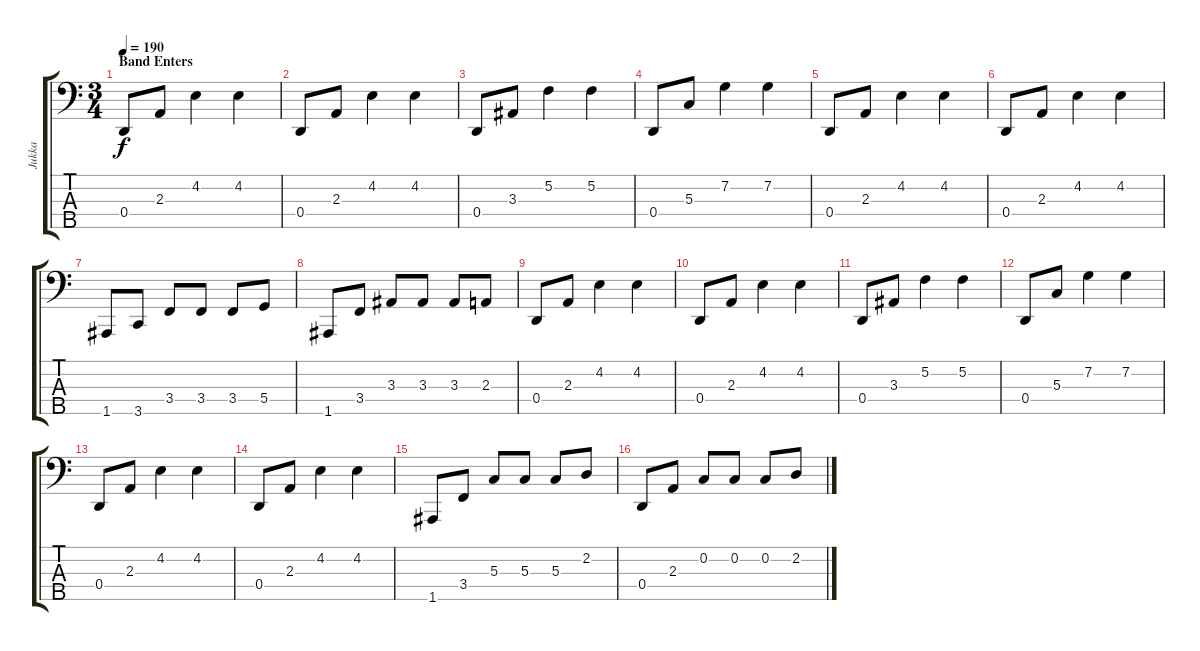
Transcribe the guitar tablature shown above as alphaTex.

\track ("Jukka" "Jukka") {instrument electricbasspick}
\staff {score tabs}
\tuning (F2 C2 G1 D1 A0) {hide}
\ts (3 4)
\section ("" "Band Enters")
\tempo 190
\clef f4
\ks c
0.4.8{dy f} 2.3.8 4.2.4 4.2.4 |
0.4.8 2.3.8 4.2.4 4.2.4 |
0.4.8 3.3.8 5.2.4 5.2.4 |
0.4.8 5.3.8 7.2.4 7.2.4 |
0.4.8 2.3.8 4.2.4 4.2.4 |
0.4.8 2.3.8 4.2.4 4.2.4 |
1.5.8 3.5.8 3.4.8 3.4.8 3.4.8 5.4.8 |
1.5.8 3.4.8 3.3.8 3.3.8 3.3.8 2.3.8 |
0.4.8 2.3.8 4.2.4 4.2.4 |
0.4.8 2.3.8 4.2.4 4.2.4 |
0.4.8 3.3.8 5.2.4 5.2.4 |
0.4.8 5.3.8 7.2.4 7.2.4 |
0.4.8 2.3.8 4.2.4 4.2.4 |
0.4.8 2.3.8 4.2.4 4.2.4 |
1.5.8 3.4.8 5.3.8 5.3.8 5.3.8 2.2.8 |
0.4.8 2.3.8 0.2.8 0.2.8 0.2.8 2.2.8
